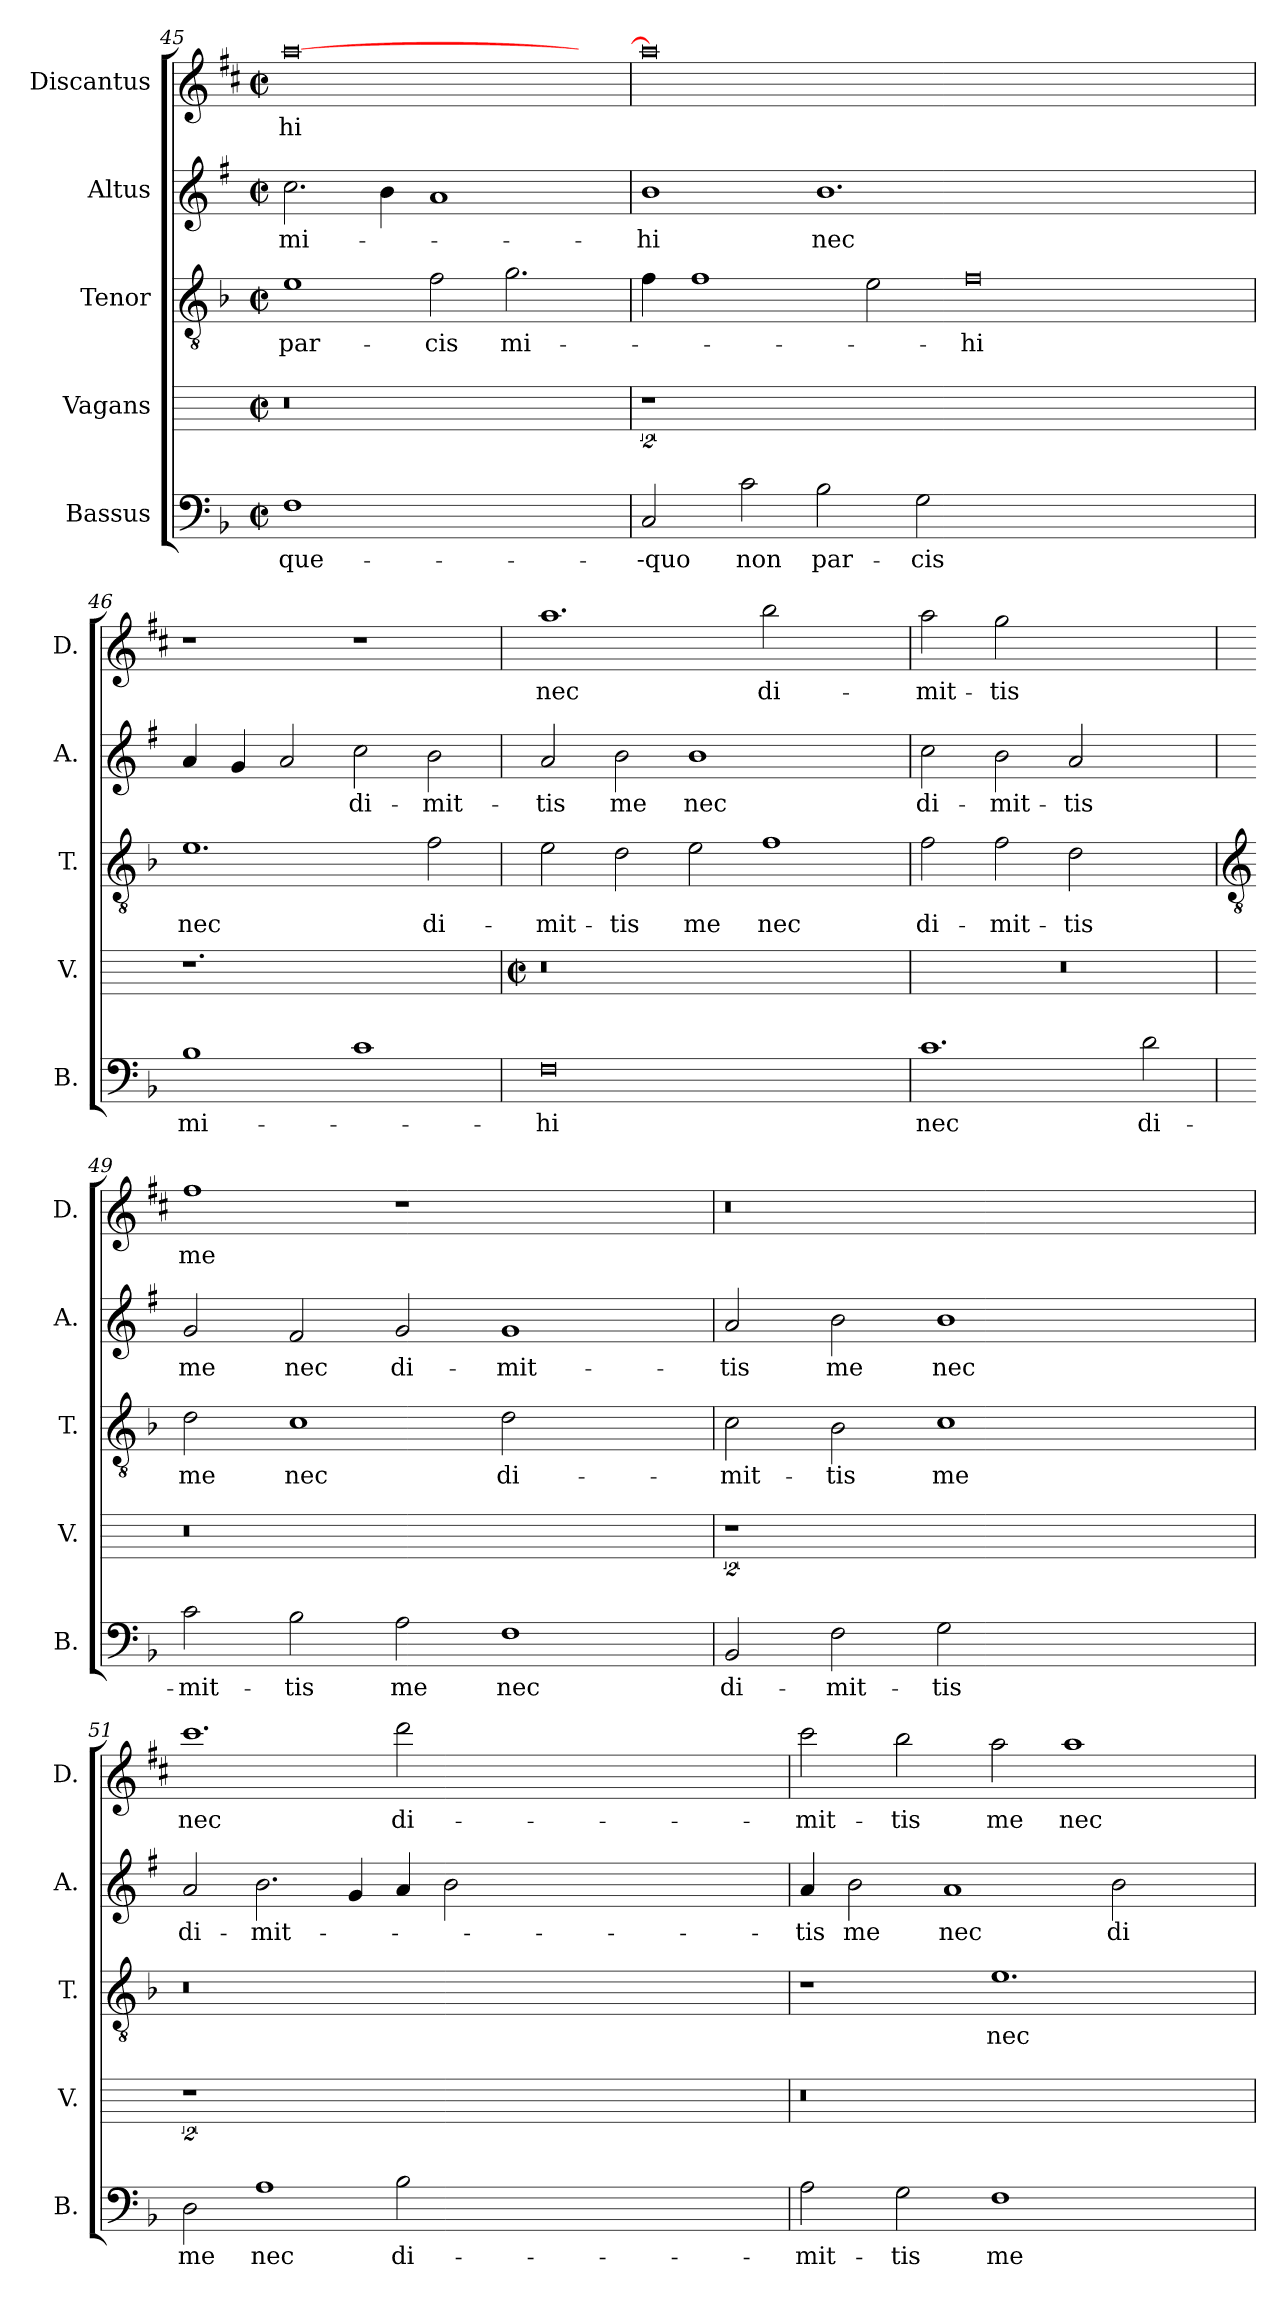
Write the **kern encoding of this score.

**kern	**text	**kern	**kern	**text	**kern	**text	**kern	**text
*part5	*part5	*part4	*part3	*part3	*part2	*part2	*part1	*part1
*staff5	*staff5	*staff4	*staff3	*staff3	*staff2	*staff2	*staff1	*staff1
*I"Bassus	*	*I"Vagans	*I"Tenor	*	*I"Altus	*	*I"Discantus	*
*I'B.	*	*I'V.	*I'T.	*	*I'A.	*	*I'D.	*
!!LO:LB:g=z
*clefF4	*	*	*clefGv2	*	*clefG2	*	*clefG2	*
*	*	*	*	*	*ITrd1c2	*	*ITrd5c9	*
*k[b-]	*	*	*k[b-]	*	*k[b-]	*	*k[b-]	*
*F:	*	*	*F:	*	*F:	*	*F:	*
*M4/2	*	*M4/2	*M4/2	*	*M4/2	*	*M4/2	*
*met(c|)	*	*met(c|)	*met(c|)	*	*met(c|)	*	*met(c|)	*
=45A	=45A	=45A	=45A	=45A	=45A	=45A	=45A	=45A
!	!LO:LY:b	!	!	!LO:LY:b	!	!LO:LY:b	!	!LO:LY:b
1F	-que-	0r	1e	par-	2.b-	mi-	[0cc	-hi
.	.	.	.	.	4a	.	.	.
!	!	!	!	!LO:LY:b	!	!	!	!
1ryy	.	.	2f	-cis	1g	.	.	.
!	!	!	!	!LO:LY:b	!	!	!	!
.	.	.	2.g	mi-	.	.	.	.
4ryy	.	4ryy	.	.	4ryy	.	4ryy	.
!!LO:LB:g=z
=45B	=45B	=45B	=45B	=45B	=45B	=45B	=45B	=45B
!	!LO:LY:b	!	!	!	!	!LO:LY:b	!	!
2C	--quo	2%5r	4f	.	1a	-hi	0cc]	.
.	.	.	1f	.	.	.	.	.
!	!LO:LY:b	!	!	!	!	!	!	!
2c	non	.	.	.	.	.	.	.
!	!LO:LY:b	!	!	!	!	!LO:LY:b	!	!
2B-	par-	.	.	.	1.a	nec	.	.
.	.	.	2e	.	.	.	.	.
!	!LO:LY:b	!	!	!	!	!	!	!
2G	-cis	.	.	.	.	.	.	.
!	!	!	!	!LO:LY:b	!	!	!	!
.	.	.	0f	-hi	.	.	.	.
1..ryy	.	.	.	.	.	.	1..ryy	.
.	.	1ryy	.	.	1ryy	.	.	.
.	.	4ryy	.	.	4ryy	.	.	.
=46A	=46A	=46A	=46A	=46A	=46A	=46A	=46A	=46A
!	!LO:LY:b	!	!	!LO:LY:b	!	!	!	!
1B-	mi-	1.r	1.e	nec	4g	.	1r	.
.	.	.	.	.	4f	.	.	.
.	.	.	.	.	2g	.	.	.
!	!	!	!	!	!	!LO:LY:b	!	!
1c	.	.	.	.	2b-	di-	1r	.
!	!	!	!	!LO:LY:b	!	!LO:LY:b	!	!
.	.	2ryy	2f	di-	2a	-mit-	.	.
!!LO:LB:g=z
=47A	=47A	=47A	=47A	=47A	=47A	=47A	=47A	=47A
*	*	*M4/2	*	*	*	*	*	*
*	*	*met(c|)	*	*	*	*	*	*
!	!LO:LY:b	!	!	!LO:LY:b	!	!LO:LY:b	!	!LO:LY:b
0F	-hi	0r	2e	-mit-	2g	-tis	1.cc	nec
!	!	!	!	!LO:LY:b	!	!LO:LY:b	!	!
.	.	.	2d	-tis	2a	me	.	.
!	!	!	!	!LO:LY:b	!	!LO:LY:b	!	!
.	.	.	2e	me	1a	nec	.	.
!	!	!	!	!LO:LY:b	!	!	!	!LO:LY:b
.	.	.	1f	nec	.	.	2dd	di-
2ryy	.	2ryy	.	.	2ryy	.	2ryy	.
=48A	=48A	=48A	=48A	=48A	=48A	=48A	=48A	=48A
!	!LO:LY:b	!	!	!LO:LY:b	!	!LO:LY:b	!	!LO:LY:b
1.c	nec	0r	2f	di-	2b-	di-	2cc	-mit-
!	!	!	!	!LO:LY:b	!	!LO:LY:b	!	!LO:LY:b
.	.	.	2f	-mit-	2a	-mit-	2b-	-tis
!	!	!	!	!LO:LY:b	!	!LO:LY:b	!	!
.	.	.	2d	-tis	2g	-tis	1ryy	.
!	!LO:LY:b	!	!	!	!	!	!	!
2d	di-	.	2ryy	.	2ryy	.	.	.
!!LO:LB:g=z
=49	=49	=49	=49	=49	=49	=49	=49	=49
*	*	*	*clefGv2	*	*	*	*	*
!	!LO:LY:b	!	!	!LO:LY:b	!	!LO:LY:b	!	!LO:LY:b
2c	-mit-	0r	2d	me	2f	me	1a	me
!	!LO:LY:b	!	!	!LO:LY:b	!	!LO:LY:b	!	!
2B-	-tis	.	1c	nec	2e	nec	.	.
!	!LO:LY:b	!	!	!	!	!LO:LY:b	!	!
2A	me	.	.	.	2f	di-	1r	.
!	!LO:LY:b	!	!	!LO:LY:b	!	!LO:LY:b	!	!
1F	nec	.	2d	di-	1f	-mit-	.	.
.	.	2ryy	2ryy	.	.	.	2ryy	.
=50	=50	=50	=50	=50	=50	=50	=50	=50
!	!LO:LY:b	!	!	!LO:LY:b	!	!LO:LY:b	!	!
2BB-	di-	2%5r	2c	-mit-	2g	-tis	0r	.
!	!LO:LY:b	!	!	!LO:LY:b	!	!LO:LY:b	!	!
2F	-mit-	.	2B-	-tis	2a	me	.	.
!	!LO:LY:b	!	!	!LO:LY:b	!	!LO:LY:b	!	!
2G	-tis	.	1c	me	1a	nec	.	.
1ryy	.	.	.	.	.	.	.	.
.	.	.	2ryy	.	2ryy	.	2ryy	.
!!LO:LB:g=z
=51	=51	=51	=51	=51	=51	=51	=51	=51
!	!LO:LY:b	!	!	!	!	!LO:LY:b	!	!LO:LY:b
2D	me	2%9r	0r	.	2g	di-	1.ee	nec
!	!LO:LY:b	!	!	!	!	!LO:LY:b	!	!
1A	nec	.	.	.	2.a	-mit-	.	.
.	.	.	.	.	4f	.	.	.
!	!LO:LY:b	!	!	!	!	!	!	!LO:LY:b
2B-	di-	.	.	.	4g	.	2ff	di-
.	.	.	.	.	2a	.	.	.
0ryy	.	.	0ryy	.	.	.	0ryy	.
.	.	.	.	.	0ryy	.	.	.
2ryy	.	.	2ryy	.	.	.	2ryy	.
.	.	.	.	.	4ryy	.	.	.
=52	=52	=52	=52	=52	=52	=52	=52	=52
!	!LO:LY:b	!	!	!	!	!LO:LY:b	!	!LO:LY:b
2A	-mit-	0r	1r	.	4g	-tis	2ee	-mit-
!	!	!	!	!	!	!LO:LY:b	!	!
.	.	.	.	.	2a	me	.	.
!	!LO:LY:b	!	!	!	!	!	!	!LO:LY:b
2G	-tis	.	.	.	.	.	2dd	-tis
!	!	!	!	!	!	!LO:LY:b	!	!
.	.	.	.	.	1g	nec	.	.
!	!LO:LY:b	!	!	!LO:LY:b	!	!	!	!LO:LY:b
1F	me	.	1.e	nec	.	.	2cc	me
!	!	!	!	!	!	!	!	!LO:LY:b
.	.	.	.	.	.	.	1cc	nec
!	!	!	!	!	!	!LO:LY:b	!	!
.	.	.	.	.	2a	di-	.	.
2ryy	.	2ryy	.	.	.	.	.	.
.	.	.	.	.	4ryy	.	.	.
=	=	=	=	=	=	=	=	=
*-	*-	*-	*-	*-	*-	*-	*-	*-
